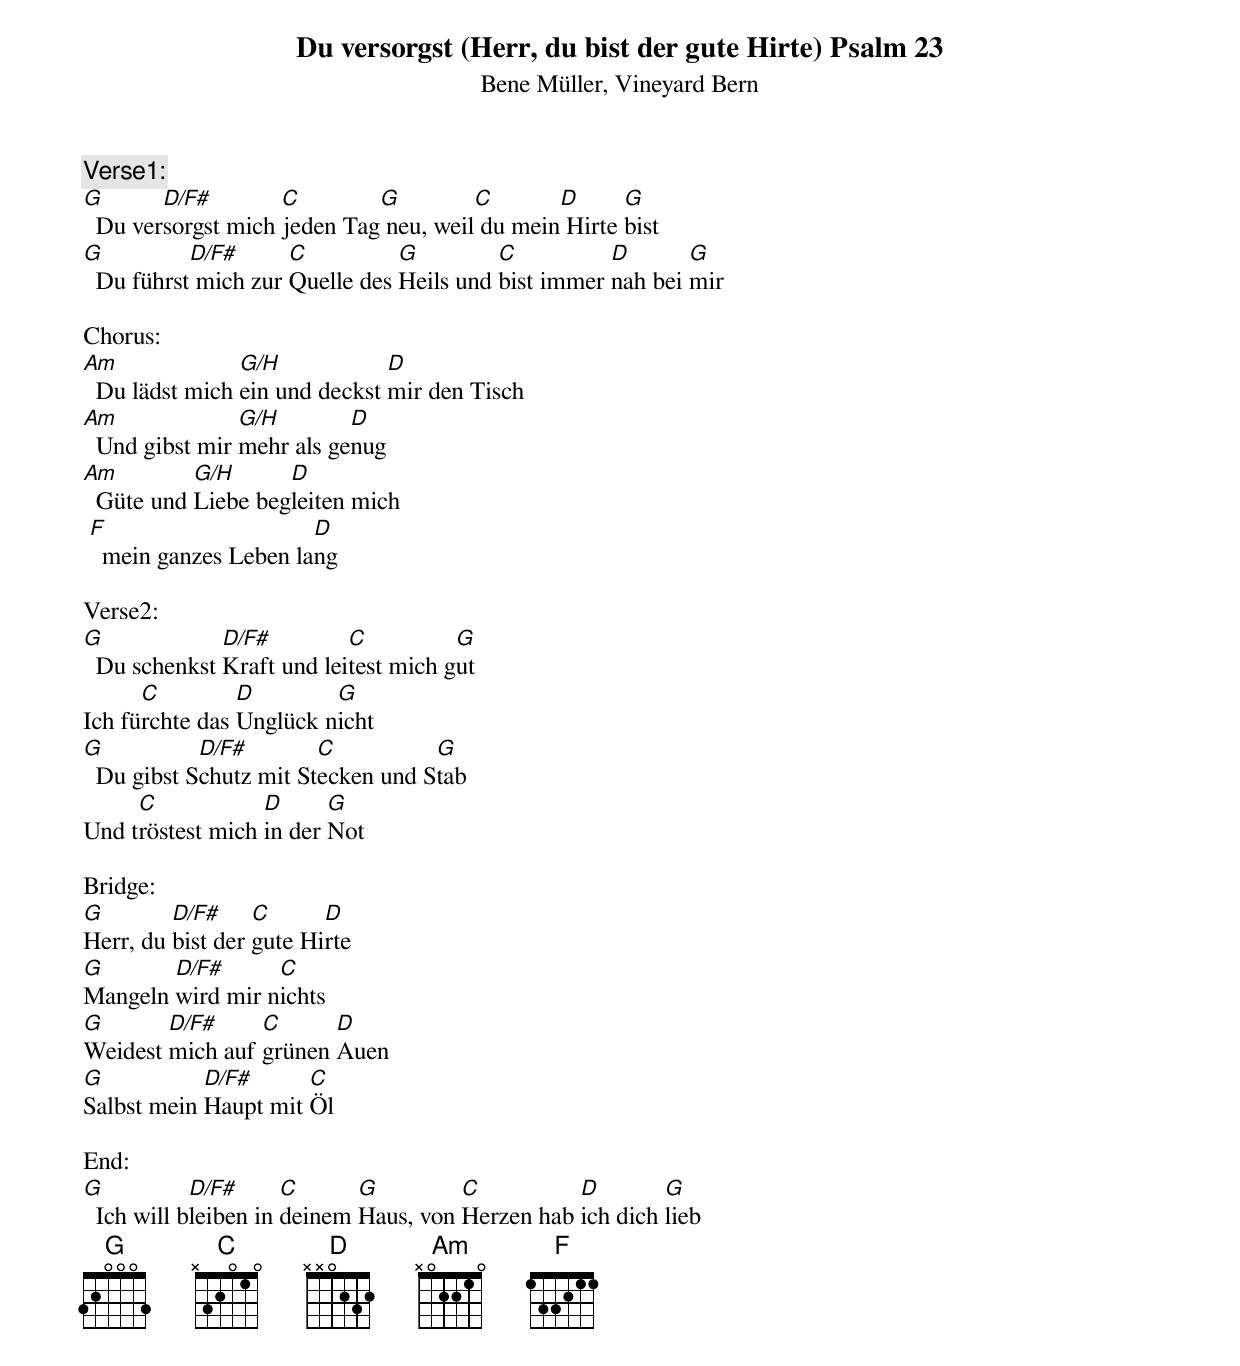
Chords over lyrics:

Du versorgst (Herr, du bist der gute Hirte) Psalm 23
Bene Müller, Vineyard Bern

Verse1:
G       D/F#        C        G         C       D      G
  Du versorgst mich jeden Tag neu, weil du mein Hirte bist
G          D/F#      C          G         C          D       G
  Du führst mich zur Quelle des Heils und bist immer nah bei mir

Chorus:
Am              G/H            D
  Du lädst mich ein und deckst mir den Tisch
Am              G/H        D
  Und gibst mir mehr als genug
Am         G/H      D
  Güte und Liebe begleiten mich
 F                     D
   mein ganzes Leben lang

Verse2:
G             D/F#         C          G
  Du schenkst Kraft und leitest mich gut
      C         D        G
Ich fürchte das Unglück nicht
G           D/F#        C          G
  Du gibst Schutz mit Stecken und Stab
     C            D      G
Und tröstest mich in der Not

Bridge:
G        D/F#     C      D
Herr, du bist der gute Hirte
G       D/F#      C
Mangeln wird mir nichts
G       D/F#     C      D
Weidest mich auf grünen Auen
G           D/F#      C
Salbst mein Haupt mit Öl

End:
G           D/F#      C      G         C          D        G
  Ich will bleiben in deinem Haus, von Herzen hab ich dich lieb
